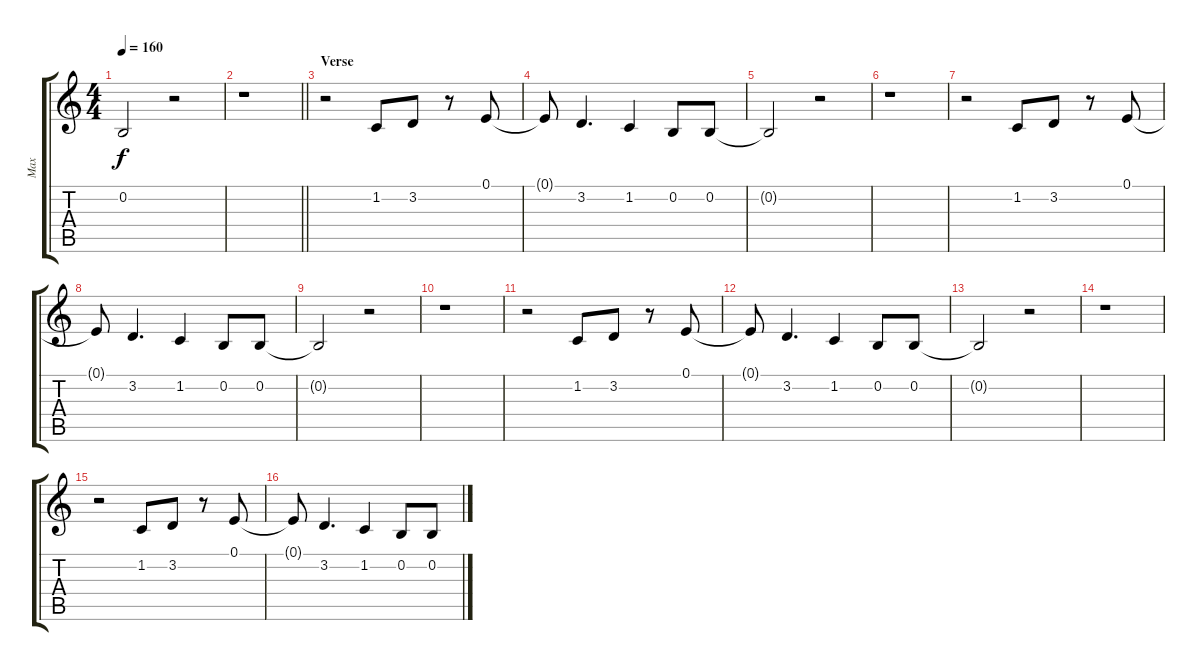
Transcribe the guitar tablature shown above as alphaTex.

\track ("Max" "Max") {instrument choiraahs}
\staff {score tabs}
\tuning (E4 B3 G3 D3 A2 E2) {hide}
\ts (4 4)
\tempo 160
\clef g2
\ks c
0.2{t}.2{dy f} r.2 |
\barLineRight lightlight
r.1 |
\section ("" "Verse")
r.2 1.2.8 3.2.8 r.8 0.1.8 |
0.1{t}.8 3.2.4{d} 1.2.4 0.2.8 0.2.8 |
0.2{t}.2 r.2 |
r.1 |
r.2 1.2.8 3.2.8 r.8 0.1.8 |
0.1{t}.8 3.2.4{d} 1.2.4 0.2.8 0.2.8 |
0.2{t}.2 r.2 |
r.1 |
r.2 1.2.8 3.2.8 r.8 0.1.8 |
0.1{t}.8 3.2.4{d} 1.2.4 0.2.8 0.2.8 |
0.2{t}.2 r.2 |
r.1 |
r.2 1.2.8 3.2.8 r.8 0.1.8 |
0.1{t}.8 3.2.4{d} 1.2.4 0.2.8 0.2.8
